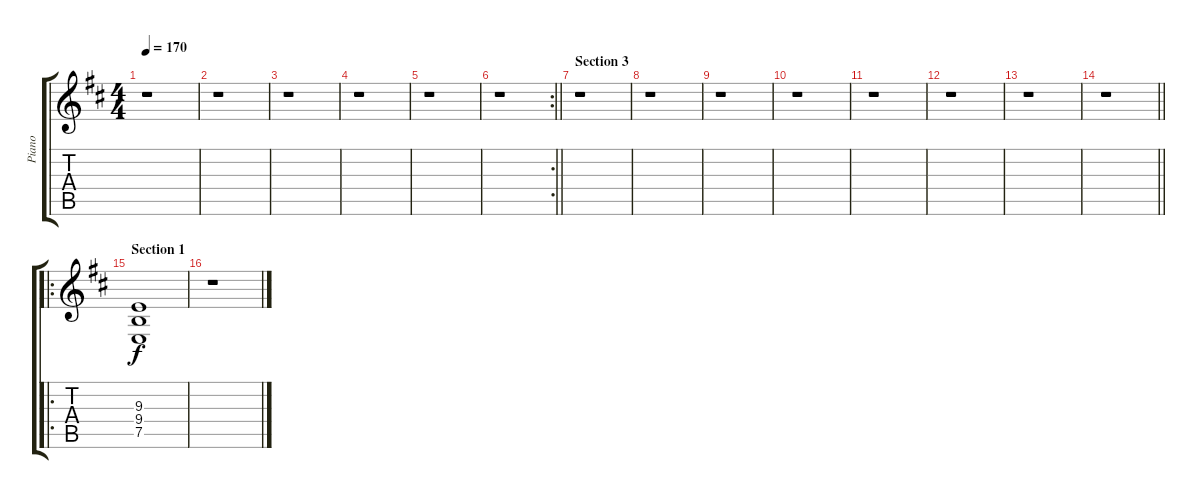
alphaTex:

\track ("Piano" "Piano") {instrument acousticgrandpiano}
\staff {score tabs}
\tuning (E4 B3 G3 D3 A2 E2) {hide}
\ts (4 4)
\tempo 170
\clef g2
\ks d
r.1{dy f} |
r.1 |
r.1 |
r.1 |
r.1 |
\rc 2
\barLineRight lightlight
r.1 |
\section ("" "Section 3")
r.1 |
r.1 |
r.1 |
r.1 |
r.1 |
r.1 |
r.1 |
\barLineRight lightlight
r.1 |
\ro
\section ("" "Section 1")
(9.3 9.4 7.5).1 |
r.1
